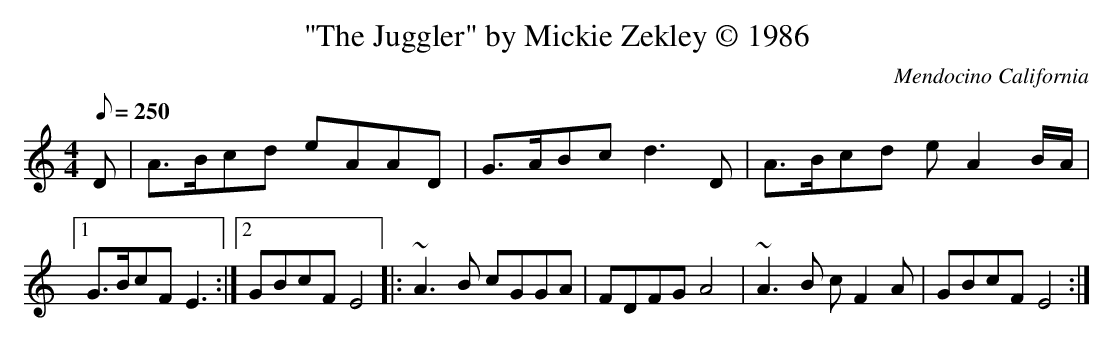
X:1
T:"The Juggler" by Mickie Zekley © 1986
O:Mendocino California
M:4/4
Q:250
K:em
D|A>Bcd eAAD|G>ABc d3 D|A>Bcd e A2 B/A/|1G>BcF E3:|2GBcF E4|:~A3 B cGGA|FDFG A4|~A3 B c F2 A|GBcF E4:|
